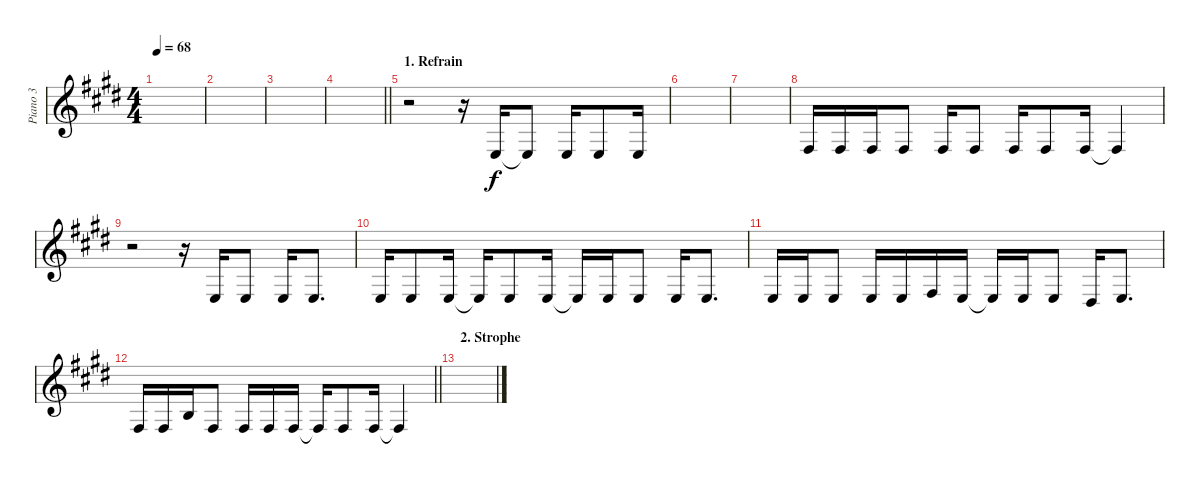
\track ("Piano 3" "Piano 3") {instrument acousticgrandpiano}
\staff {score}
\tuning (E4 B3 G3 D3 A2 E2) {hide}
\ts (4 4)
\tempo 68
\clef g2
\ks e
|
|
|
\barLineRight lightlight
|
\section ("" "1. Refrain")
r.2 r.16 2.4.16 2.4{t}.8 2.4.16 2.4.8 2.4.16 |
|
|
4.4.16 4.4.16 4.4.16 4.4.8 4.4.16 4.4.8 4.4.16 4.4.8 4.4.16 4.4{t}.4 |
r.2 r.16 2.4.16 2.4.8 2.4.16 2.4.8{d} |
2.4.16 2.4.8 2.4.16 2.4{t}.16 2.4.8 2.4.16 2.4{t}.16 2.4.16 2.4.8 2.4.16 2.4.8{d} |
2.4.16 2.4.16 2.4.8 2.4.16 2.4.16 4.4.16 2.4.16 2.4{t}.16 2.4.16 2.4.8 1.4.16 2.4.8{d} |
\barLineRight lightlight
4.4.16 4.4.16 0.2.16 4.4.8 4.4.16 4.4.16 4.4.16 4.4{t}.16 4.4.8 4.4.16 4.4{t}.4 |
\section ("" "2. Strophe")
